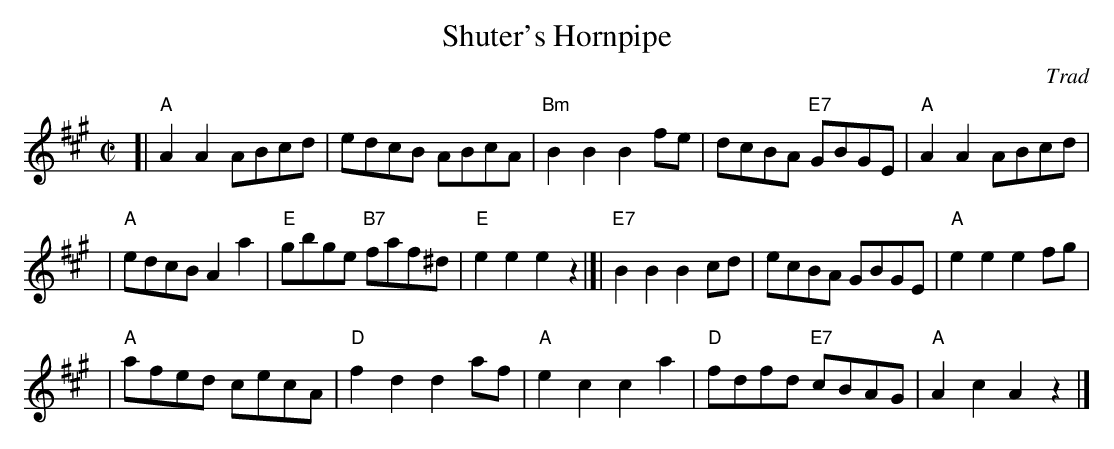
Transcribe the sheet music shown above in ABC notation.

X:1
T: Shuter's Hornpipe
O: Trad
M: C|
L: 1/8
K: A
[| "A"A2A2 ABcd | edcB ABcA | "Bm"B2B2 B2fe | dcBA "E7"GBGE | "A"A2A2 ABcd |
| "A"edcB A2a2 | "E"gbge "B7"faf^d | "E"e2e2 e2z2 |]| "E7"B2B2 B2cd | ecBA GBGE | "A"e2e2 e2fg |
| "A"afed cecA | "D"f2d2 d2af | "A"e2c2 c2a2 | "D"fdfd "E7"cBAG | "A"A2c2 A2z2 |]
